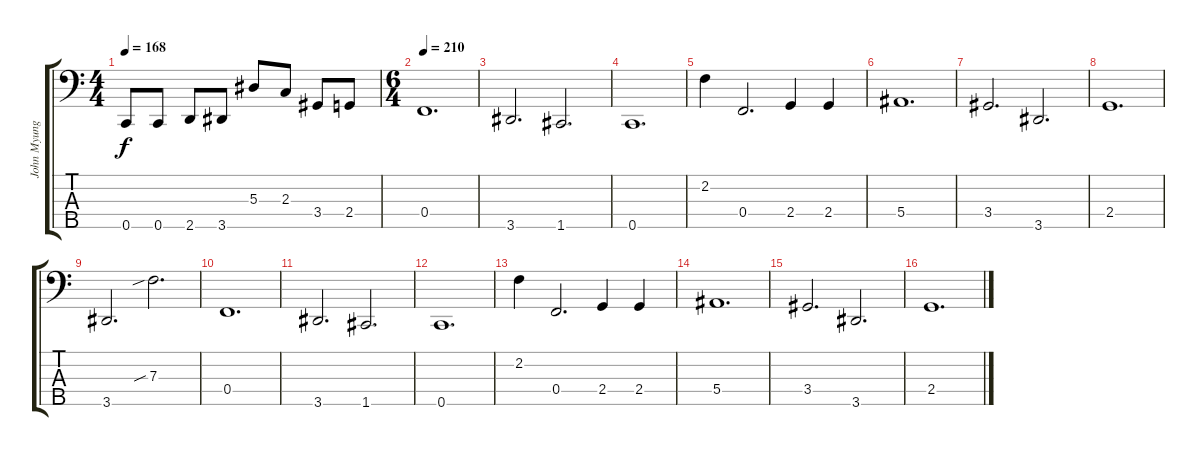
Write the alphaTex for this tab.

\track ("John Myung" "John Myung") {instrument electricbassfinger}
\staff {score tabs}
\tuning (Ab2 Eb2 Bb1 F1 C1) {hide}
\ts (4 4)
\tempo 168
\clef f4
\ks c
0.5{t}.8{dy f} 0.5.8 2.5.8 3.5.8 5.3.8 2.3.8 3.4.8 2.4.8 |
\ts (6 4)
\tempo 210
0.4.1{d} |
3.5.2{d} 1.5.2{d} |
0.5.1{d} |
2.2.4 0.4.2{d} 2.4.4 2.4.4 |
5.4.1{d} |
3.4.2{d} 3.5.2{d} |
2.4.1{d} |
3.5.2{d} 7.3{sib}.2{d} |
0.4.1{d} |
3.5.2{d} 1.5.2{d} |
0.5.1{d} |
2.2.4 0.4.2{d} 2.4.4 2.4.4 |
5.4.1{d} |
3.4.2{d} 3.5.2{d} |
2.4.1{d}
